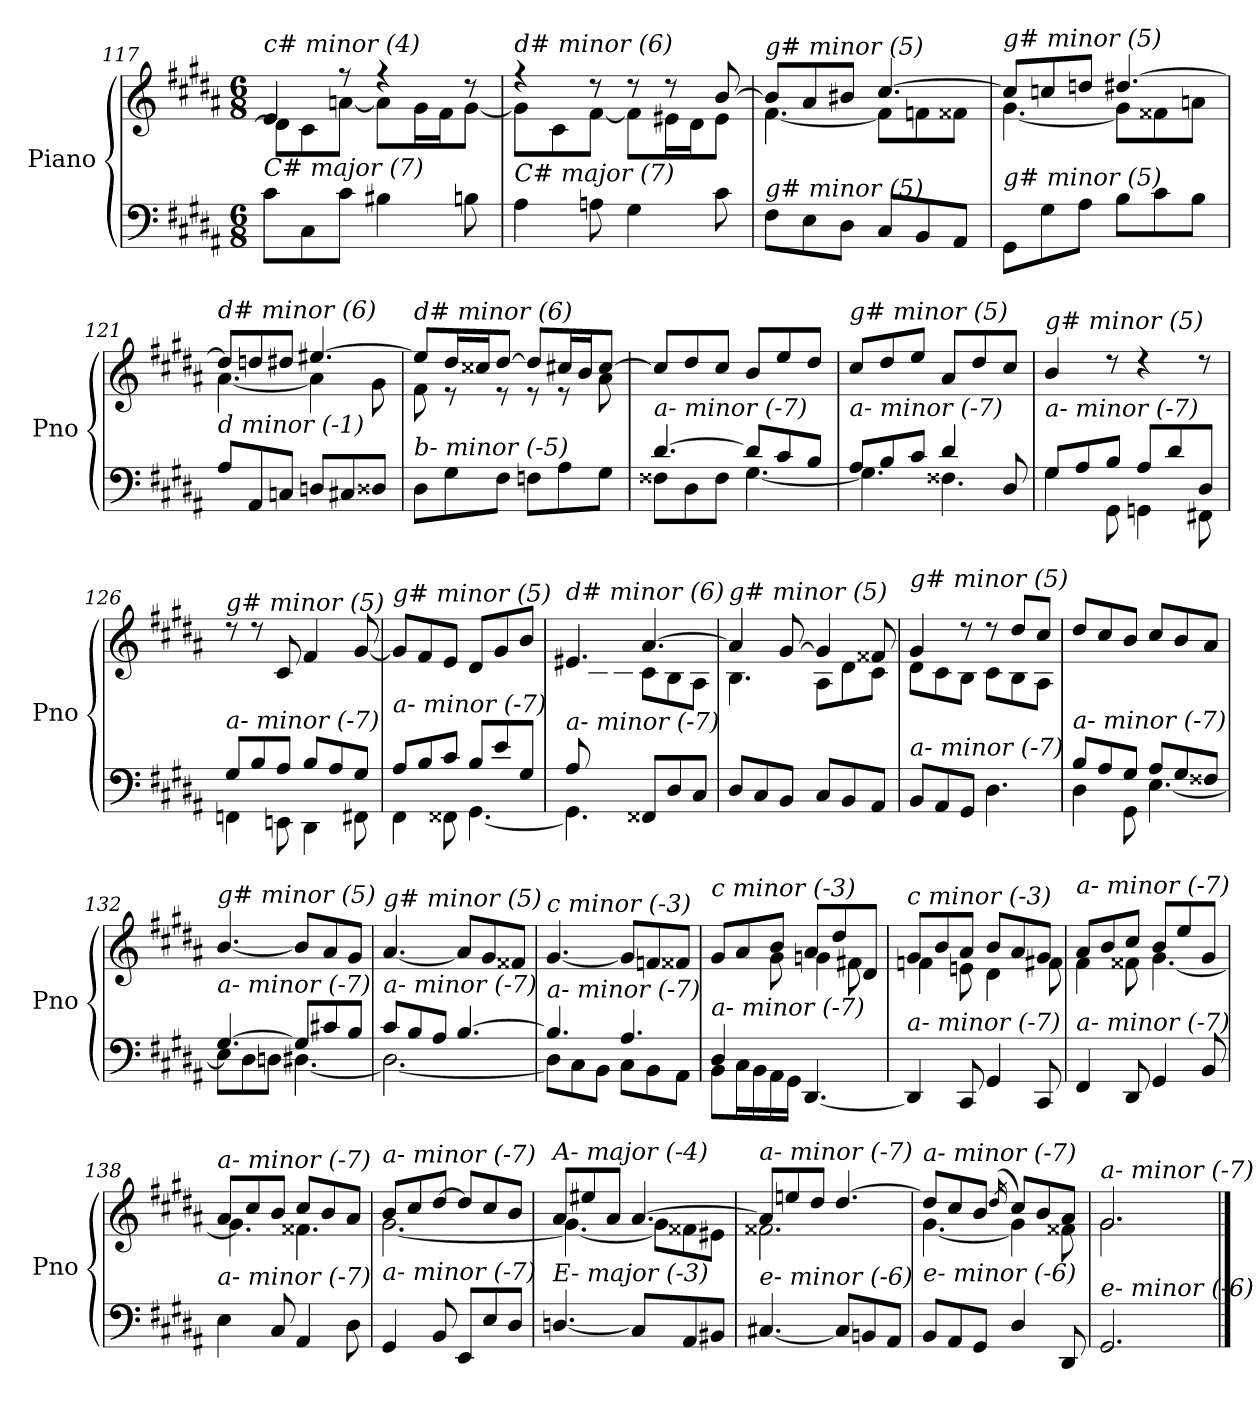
**kern	**kern
*part1	*part1
*staff2	*staff1
*I"Piano	*
*I'Pno	*
*clefF4	*clefG2
*k[f#c#g#d#a#]	*k[f#c#g#d#a#]
*M6/8	*M6/8
=117	=117
*	*^
!	!LO:TX:i:t=c# minor (4)	!
!LO:TX:i:t=C# major (7)	!	!
8c#\L	4e/	8d#\L]
8C#\	.	8c#\
8c#\J	8r	[8an\J
4B#X\	4r	8a\L]
.	.	16g#\L
.	.	16f#\J
8Bn\	8r	[8g#\J
=118	=118	=118
!	!LO:TX:i:t=d# minor (6)	!
!LO:TX:i:t=C# major (7)	!	!
4A#\	4r	8g#\L]
.	.	8c#\
8An\	8r	[8f#\J
4G#\	8r	8f#\L]
.	8r	16e#X\L
.	.	16d#\J
8c#\	[8b/	8e#\J
=119	=119	=119
!	!LO:TX:i:t=g# minor (5)	!
!LO:TX:i:t=g# minor (5)	!	!
8F#\L	8b/L]	[4.f#\
8E\	8a#/	.
8D#\J	8b#Xi/J	.
8C#/L	[4.cc#/	8f#\L]
8BB/	.	8fnj\
8AA#/J	.	8f##X\J
=120	=120	=120
!	!LO:TX:i:t=g# minor (5)	!
!LO:TX:i:t=g# minor (5)	!	!
8GG#\L	8cc#/L]	[4.g#\
8G#\	8ccnj/	.
8A#\J	8ddnj/J	.
8B\L	[4.dd#/	8g#\L]
8c#\	.	8f##X\
8B\J	.	8anj\J
!!LO:PB:g=z	!!
=121	=121	=121
!	!LO:TX:i:t=d# minor (6)	!
!LO:TX:i:t=d minor (-1)	!	!
8A#/L	8dd#/L]	[4.a#\
8AA#/	8ddnj/	.
8Cnj/J	8dd#/J	.
8Dnj/L	[4.ee#X/	4a#\]
8C#j/	.	.
8D##j/J	.	8g#\
=122	=122	=122
!	!LO:TX:i:t=d# minor (6)	!
!LO:TX:i:t=b- minor (-5)	!	!
8D#\L	8ee#/L]	8f#\
8G#\	16dd#/L	8r
.	16cc##Xi/J	.
8F#\J	[8dd#/J	8r
8Fnj\L	8dd#/L]	8r
8A#\	16cc#X/L	8r
.	16b/J	.
8G#\J	[8cc#/J	8a#\
=123	=123	=123
*^	*	*
!	!	!LO:TX:i:t=g# minor (5)	!
!LO:TX:i:t=a- minor (-7)	!	!	!
*	*	*v	*v
[4.d#/	8F##X\L	8cc#/L]
.	8D#\	8dd#/
.	8F##\J	8cc#/J
8d#/L]	[4.G#\	8b/L
8c#/	.	8ee/
8B/J	.	8dd#/J
=124	=124	=124
!	!	!LO:TX:i:t=g# minor (5)
!LO:TX:i:t=a- minor (-7)	!	!
8A#/L	4.G#\]	8cc#/L
8B/	.	8dd#/
8c#/J	.	8ee/J
4d#/	4.F##X\	8a#/L
.	.	8dd#/
8D#/	.	8cc#/J
=125	=125	=125
!	!	!LO:TX:i:t=g# minor (5)
!LO:TX:i:t=a- minor (-7)	!	!
8G#/L	4G#\	4b/
8A#/	.	.
8B/J	8GG#\	8rdd
8A#/L	4GGnj\	4rdd
8d#/	.	.
8D#/J	8FF#X\	8rdd
!!LO:LB:g=z
=126	=126	=126
!	!	!LO:TX:i:t=g# minor (5)
!LO:TX:i:t=a- minor (-7)	!	!
8G#/L	4FFnj\	8rdd
8B/	.	8rdd
8A#/J	8EEn\	8c#/
8B/L	4DD#\	4f#/
8A#/	.	.
8G#/J	8FF#Xj\	[8g#/
=127	=127	=127
!	!	!LO:TX:i:t=g# minor (5)
!LO:TX:i:t=a- minor (-7)	!	!
8A#/L	4FF#\	8g#/L]
8B/	.	8f#/
8c#/J	8FF##X\	8e/J
8B/L	[4.GG#\	8d#/L
8e/	.	8g#/
8G#/J	.	8b/J
=128	=128	=128
*	*	*^
!	!	!LO:TX:i:t=d# minor (6)	!
!LO:TX:i:t=a- minor (-7)	!	!	!
8A#/L	4.GG#\]	4.e#X/	8ryy
2ryy	.	.	8c#\
.	.	.	8B\J
.	8FF##X/L	[4.a#/	8c#\L
.	8D#/	.	8B\
8ryy	8C#/J	.	8A#\J
=129	=129	=129	=129
!	!	!LO:TX:i:t=g# minor (5)	!
!LO:TX:i:t=a- minor (-7)	!	!	!
*v	*v	*	*
8D#/L	4a#/]	4.B\
8C#/	.	.
8BB/J	[8g#/	.
8C#/L	4g#/]	8A#\L
8BB/	.	8d#\
8AA#/J	8f##X/	8c#\J
=130	=130	=130
!	!LO:TX:i:t=g# minor (5)	!
!LO:TX:i:t=a- minor (-7)	!	!
8BB/L	4g#/	8d#\L
8AA#/	.	8c#\
8GG#/J	8r	8B\J
4.D#\	8r	8c#\L
.	8dd#/L	8B\
.	8cc#/J	8A#\J
=131	=131	=131
*^	*	*
!	!	!LO:TX:i:t=g# minor (5)	!
!LO:TX:i:t=a- minor (-7)	!	!	!
*	*	*v	*v
8B/L	4D#\	8dd#/L
8A#/	.	8cc#/
8G#/J	8GG#\	8b/J
8A#/L	[4.E\	8cc#/L
8G#/	.	8b/
8F##X/J	.	8a#/J
!!LO:LB:g=z
=132	=132	=132
!	!	!LO:TX:i:t=g# minor (5)
!LO:TX:i:t=a- minor (-7)	!	!
[4.G#/	8E\L]	[4.b/
.	8D#\	.
.	8Dnj\J	.
8G#/L]	[4.D#\	8b/L]
8c#X/	.	8a#/
8B/J	.	8g#/J
=133	=133	=133
!	!	!LO:TX:i:t=g# minor (5)
!LO:TX:i:t=a- minor (-7)	!	!
8c#/L	2.D#\_	[4.a#/
8B/	.	.
8A#/J	.	.
[4.B/	.	8a#/L]
.	.	8g#/
.	.	8f##X/J
=134	=134	=134
!	!	!LO:TX:i:t=c minor (-3)
!LO:TX:i:t=a- minor (-7)	!	!
4.B/]	8D#\L]	[4.g#/
.	8C#\	.
.	8BB\J	.
4.A#/	8C#\L	8g#/L]
.	8BB\	8fnj/
.	8AA#\J	8f##X/J
=135	=135	=135
*	*	*^
!	!	!LO:TX:i:t=c minor (-3)	!
!LO:TX:i:t=a- minor (-7)	!	!	!
4D#/	8BB\L	8g#/L	4ryy
.	16C#\L	8a#/	.
.	16BB\	.	.
2ryy	16AA#\	8b/J	8g#\
.	16GG#\JJ	.	.
.	[4.DD#/	8a#/L	4gnj\
.	.	8dd#/	.
.	.	8d#/J	8f#X\
*v	*v	*	*
=136	=136	=136
!	!LO:TX:i:t=c minor (-3)	!
!LO:TX:i:t=a- minor (-7)	!	!
4DD#/]	8g#/L	4fnj\
.	8b/	.
8CC#/	8a#/J	8en\
4GG#/	8b/L	4d#\
.	8a#/	.
8CC#/	8g#/J	8f#Xj\
=137	=137	=137
!	!LO:TX:i:t=a- minor (-7)	!
!LO:TX:i:t=a- minor (-7)	!	!
4FF#/	8a#/L	4f#\
.	8b/	.
8DD#/	8cc#/J	8f##X\
4GG#/	8b/L	[4.g#\
.	8ee/	.
8BB/	8g#/J	.
!!LO:LB:g=z	!!
=138	=138	=138
!	!LO:TX:i:t=a- minor (-7)	!
!LO:TX:i:t=a- minor (-7)	!	!
4E\	8a#/L	4.g#\]
.	8cc#/	.
8C#/	8b/J	.
4AA#/	8cc#/L	4.f##X\
.	8b/	.
8D#\	8a#/J	.
=139	=139	=139
!	!LO:TX:i:t=a- minor (-7)	!
!LO:TX:i:t=a- minor (-7)	!	!
4GG#/	8b/L	[2.g#\
.	8cc#/	.
8BB/	[8dd#/J	.
8EE/L	8dd#/L]	.
8E/	8cc#/	.
8D#/J	8b/J	.
=140	=140	=140
!	!LO:TX:i:t=A- major (-4)	!
!LO:TX:i:t=E- major (-3)	!	!
[4.Dnj/	8a#/L	4.g#\_
.	8ee#X/	.
.	8a#/J	.
8C##/L]	[4.a#/	8g#\L]
8AA#/	.	8f##X\
8BB#Xi/J	.	8e#X\J
=141	=141	=141
!	!LO:TX:i:t=a- minor (-7)	!
!LO:TX:i:t=e- minor (-6)	!	!
[4.C#X/	8a#/L]	2.f##X\
.	8een/	.
.	8dd#/J	.
8C#/L]	[4.dd#/	.
8BBn/	.	.
8AA#/J	.	.
=142	=142	=142
!	!LO:TX:i:t=a- minor (-7)	!
!LO:TX:i:t=e- minor (-6)	!	!
8BB/L	8dd#/L]	[4.g#\
8AA#/	8cc#/	.
8GG#/J	8b/J	.
.	(>16qdd#/	.
4D#/	8cc#/L)	4g#\]
.	8b/	.
8DD#/	8a#/J	8f##X\
=143	=143	=143
!	!LO:TX:i:t=a- minor (-7)	!
!LO:TX:i:t=e- minor (-6)	!	!
2.GG#/	2.g#/	2.g#\
*	*v	*v
==	==
*-	*-
